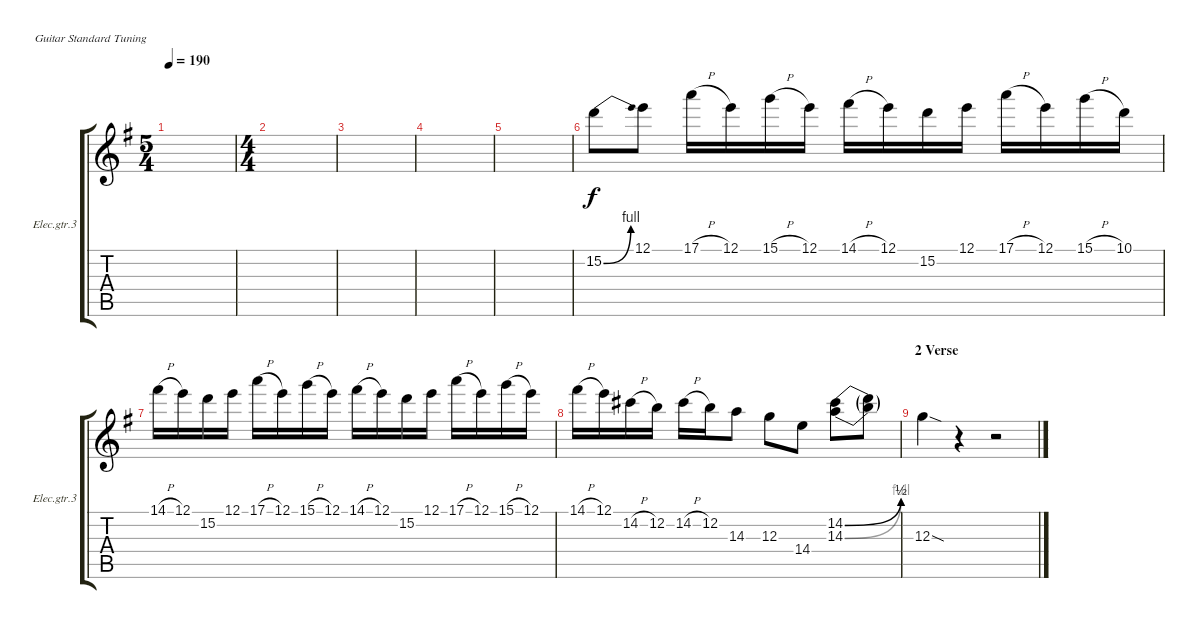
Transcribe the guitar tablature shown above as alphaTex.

\defaultSystemsLayout 4
\bracketExtendMode groupsimilarinstruments
\useSystemSignSeparator
\singleTrackTrackNamePolicy allsystems
\multiTrackTrackNamePolicy allsystems
\firstSystemTrackNameOrientation horizontal
\otherSystemsTrackNameOrientation horizontal
\track ("Elec. gtr. 3" "Elec.gtr.3") {instrument acousticguitarsteel}
\staff {score tabs}
\tuning (E4 B3 G3 D3 A2 E2)
\ts (5 4)
\tempo 190
\clef g2
\ks eminor
|
\ts (4 4)
|
|
|
|
15.2{be (bend 0 0 15 4)}.8{dy f} 12.1.8 17.1{h}.16 12.1.16 15.1{h}.16 12.1.16 14.1{h}.16 12.1.16 15.2.16 12.1.16 17.1{h}.16 12.1.16 15.1{h}.16 10.1.16 |
14.1{h}.16 12.1.16 15.2.16 12.1.16 17.1{h}.16 12.1.16 15.1{h}.16 12.1.16 14.1{h}.16 12.1.16 15.2.16 12.1.16 17.1{h}.16 12.1.16 15.1{h}.16 12.1.16 |
14.1{h}.16 12.1.16 14.2{h}.16 12.2.16 14.2{h}.16 12.2.16 14.3.8 12.3.8 14.4.8 (14.3{be (bend 0 0 60 4)} 14.2{be (bend 0 0 59.4 2)}).8 (14.3{t} 14.2{t}).8 |
\section ("" "2 Verse")
12.3{sod}.4 r.4 r.2
